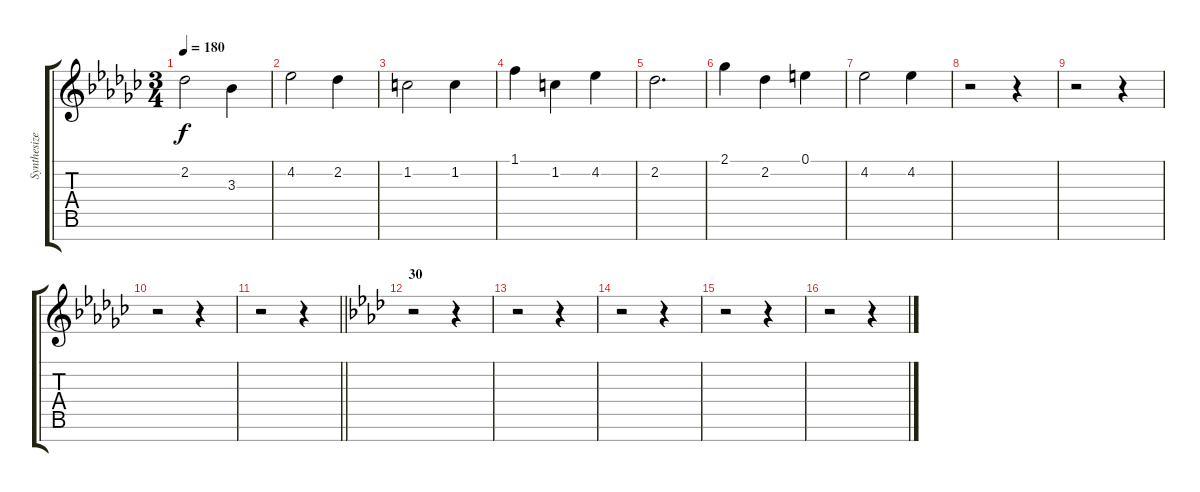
\track ("Synthesizer I" "Synthesize") {instrument lead2sawtooth}
\staff {score tabs}
\tuning (E5 B4 G4 D4 A3 E3 B2) {hide}
\ts (3 4)
\tempo 180
\clef g2
\ks gb
2.2.2{dy f} 3.3.4 |
4.2.2 2.2.4 |
1.2.2 1.2.4 |
1.1.4 1.2.4 4.2.4 |
2.2.2{d} |
2.1.4 2.2.4 0.1.4 |
4.2.2 4.2.4 |
r.2 r.4 |
r.2 r.4 |
r.2 r.4 |
\barLineRight lightlight
r.2 r.4 |
\section ("" "30")
\ks ab
r.2 r.4 |
r.2 r.4 |
r.2 r.4 |
r.2 r.4 |
r.2 r.4
